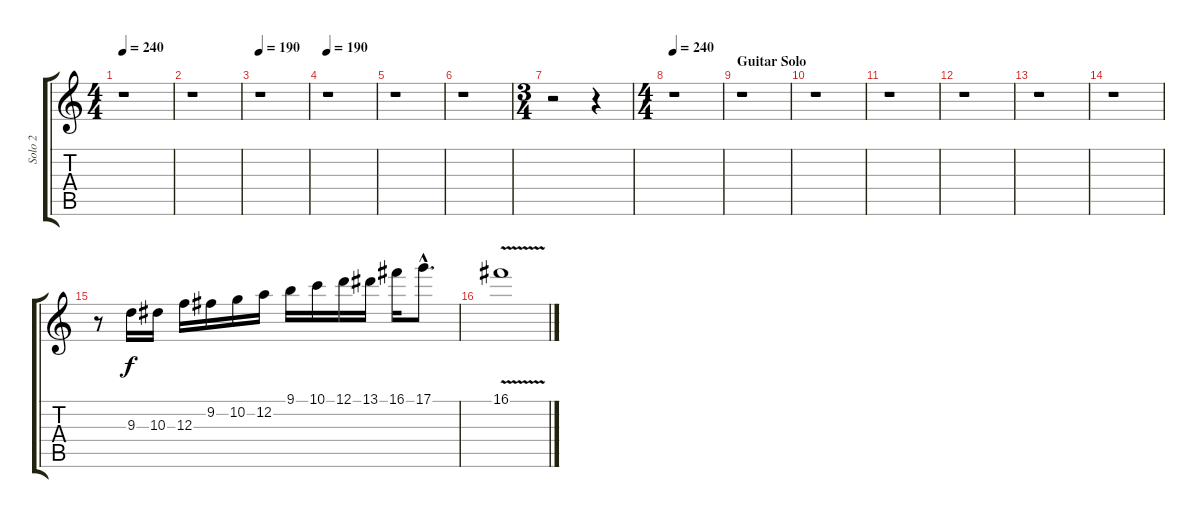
\track ("Solo 2" "Solo 2") {instrument distortionguitar}
\staff {score tabs}
\tuning (D4 A3 F3 C3 G2 D2) {hide}
\ts (4 4)
\tempo 240
\clef g2
\ks c
r.1{dy f} |
r.1 |
\tempo 190
r.1 |
\tempo 190
r.1 |
r.1 |
r.1 |
\ts (3 4)
r.2 r.4 |
\ts (4 4)
\tempo 240
r.1 |
\section ("" "Guitar Solo")
r.1 |
r.1 |
r.1 |
r.1 |
r.1 |
r.1 |
r.8 9.3.16 10.3.16 12.3.16 9.2.16 10.2.16 12.2.16 9.1.16 10.1.16 12.1.16 13.1.16 16.1.16 17.1{hac}.8{d} |
16.1{v}.1
